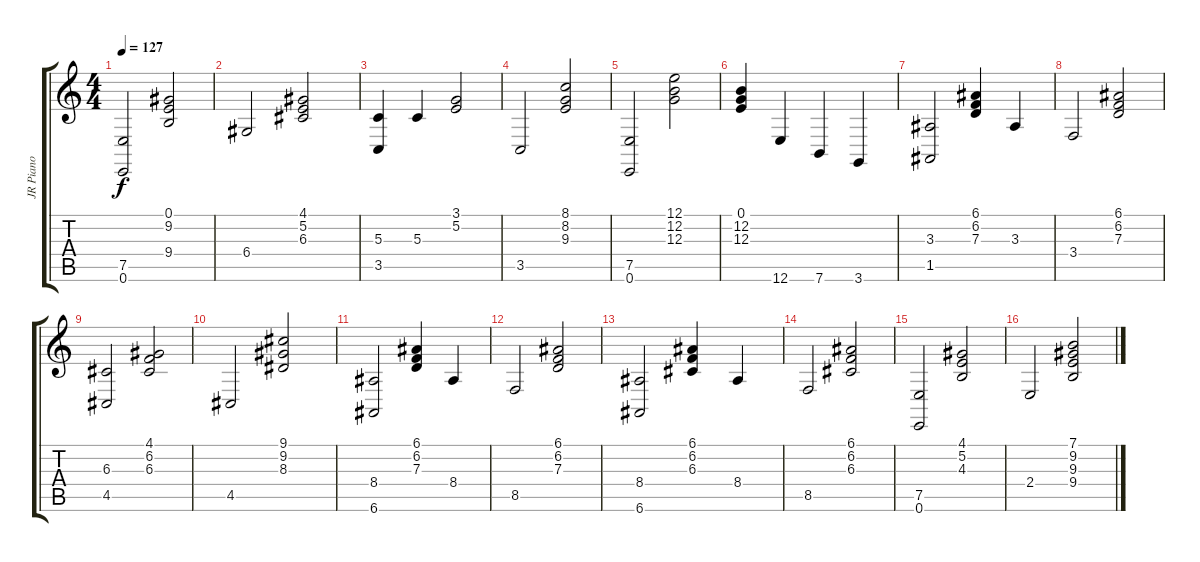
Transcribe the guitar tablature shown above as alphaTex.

\track ("JR Piano" "JR Piano") {instrument acousticgrandpiano}
\staff {score tabs}
\tuning (E4 B3 G3 D3 A2 E2) {hide}
\ts (4 4)
\tempo 127
\clef g2
\ks c
(7.5 0.6).2{dy f} (0.1 9.2 9.4).2 |
6.4.2 (4.1 5.2 6.3).2 |
(5.3 3.5).4 5.3.4 (3.1 5.2).2 |
3.5.2 (8.1 8.2 9.3).2 |
(7.5 0.6).2 (12.1 12.2 12.3).2 |
(0.1 12.2 12.3).4 12.6.4 7.6.4 3.6.4 |
(3.3 1.5).2 (6.1 6.2 7.3).4 3.3.4 |
3.4.2 (6.1 6.2 7.3).2 |
(6.3 4.5).2 (4.1 6.2 6.3).2 |
4.5.2 (9.1 9.2 8.3).2 |
(8.4 6.6).2 (6.1 6.2 7.3).4 8.4.4 |
8.5.2 (6.1 6.2 7.3).2 |
(8.4 6.6).2 (6.1 6.2 6.3).4 8.4.4 |
8.5.2 (6.1 6.2 6.3).2 |
(7.5 0.6).2 (4.1 5.2 4.3).2 |
2.4.2 (7.1 9.2 9.3 9.4).2
